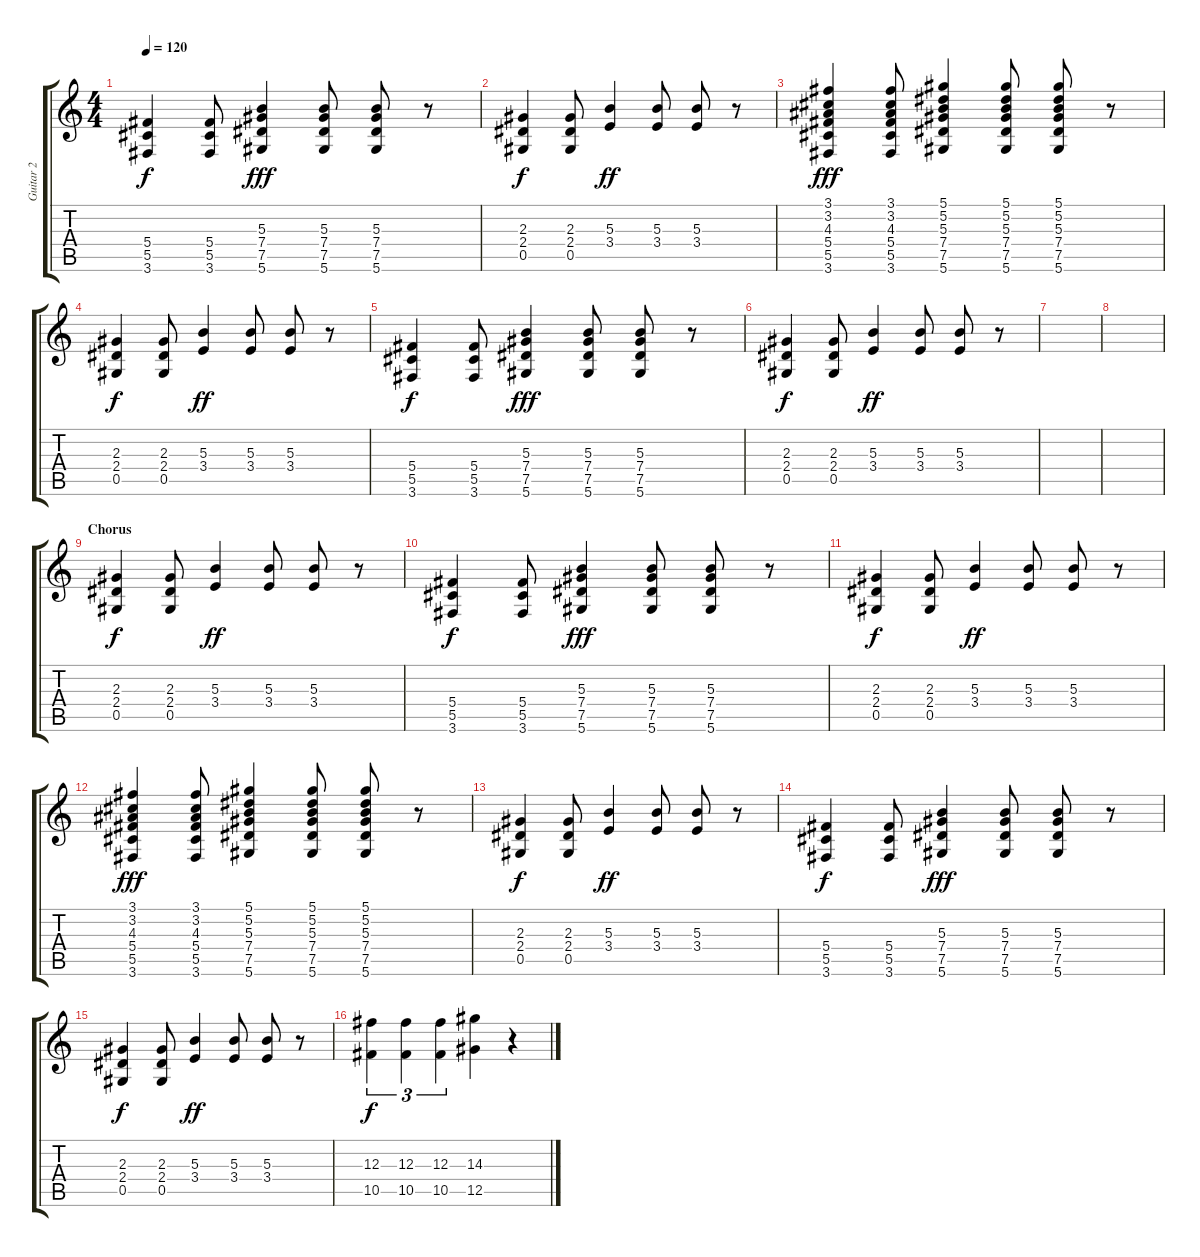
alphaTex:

\track ("Guitar 2" "Guitar 2") {instrument acousticguitarsteel}
\staff {score tabs}
\tuning (Eb4 Bb3 Gb3 Db3 Ab2 Eb2) {hide}
\ts (4 4)
\tempo 120
\clef g2
\ks c
(5.4 5.5 3.6).4{dy f} (5.4 5.5 3.6).8 (5.3 7.4 7.5 5.6).4{dy fff} (5.3 7.4 7.5 5.6).8 (5.3 7.4 7.5 5.6).8 r.8 |
(2.3 2.4 0.5).4{dy f} (2.3 2.4 0.5).8 (5.3 3.4).4{dy ff} (5.3 3.4).8 (5.3 3.4).8 r.8 |
(3.1 3.2 4.3 5.4 5.5 3.6).4{dy fff} (3.1 3.2 4.3 5.4 5.5 3.6).8 (5.1 5.2 5.3 7.4 7.5 5.6).4 (5.1 5.2 5.3 7.4 7.5 5.6).8 (5.1 5.2 5.3 7.4 7.5 5.6).8 r.8 |
(2.3 2.4 0.5).4{dy f} (2.3 2.4 0.5).8 (5.3 3.4).4{dy ff} (5.3 3.4).8 (5.3 3.4).8 r.8 |
(5.4 5.5 3.6).4{dy f} (5.4 5.5 3.6).8 (5.3 7.4 7.5 5.6).4{dy fff} (5.3 7.4 7.5 5.6).8 (5.3 7.4 7.5 5.6).8 r.8 |
(2.3 2.4 0.5).4{dy f} (2.3 2.4 0.5).8 (5.3 3.4).4{dy ff} (5.3 3.4).8 (5.3 3.4).8 r.8 |
|
|
\section ("" "Chorus")
(2.3 2.4 0.5).4{dy f volume 11} (2.3 2.4 0.5).8 (5.3 3.4).4{dy ff} (5.3 3.4).8 (5.3 3.4).8 r.8 |
(5.4 5.5 3.6).4{dy f} (5.4 5.5 3.6).8 (5.3 7.4 7.5 5.6).4{dy fff} (5.3 7.4 7.5 5.6).8 (5.3 7.4 7.5 5.6).8 r.8 |
(2.3 2.4 0.5).4{dy f} (2.3 2.4 0.5).8 (5.3 3.4).4{dy ff} (5.3 3.4).8 (5.3 3.4).8 r.8 |
(3.1 3.2 4.3 5.4 5.5 3.6).4{dy fff} (3.1 3.2 4.3 5.4 5.5 3.6).8 (5.1 5.2 5.3 7.4 7.5 5.6).4 (5.1 5.2 5.3 7.4 7.5 5.6).8 (5.1 5.2 5.3 7.4 7.5 5.6).8 r.8 |
(2.3 2.4 0.5).4{dy f volume 11} (2.3 2.4 0.5).8 (5.3 3.4).4{dy ff} (5.3 3.4).8 (5.3 3.4).8 r.8 |
(5.4 5.5 3.6).4{dy f} (5.4 5.5 3.6).8 (5.3 7.4 7.5 5.6).4{dy fff} (5.3 7.4 7.5 5.6).8 (5.3 7.4 7.5 5.6).8 r.8 |
(2.3 2.4 0.5).4{dy f} (2.3 2.4 0.5).8 (5.3 3.4).4{dy ff} (5.3 3.4).8 (5.3 3.4).8 r.8 |
(12.3 10.5).4{tu (3 2) dy f} (12.3 10.5).4{tu (3 2)} (12.3 10.5).4{tu (3 2)} (14.3 12.5).4 r.4
